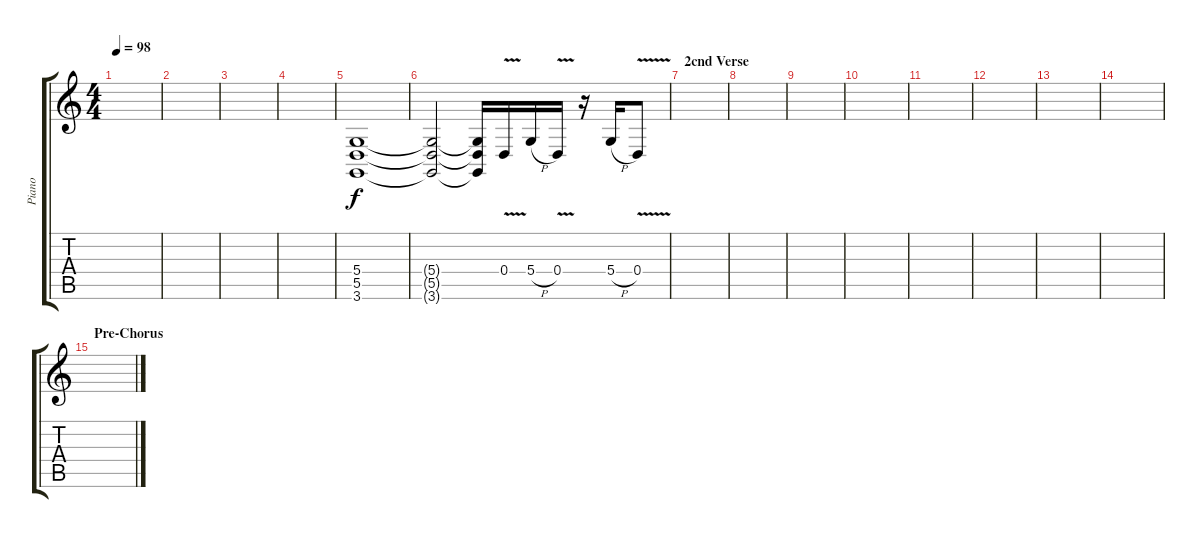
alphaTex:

\track ("Piano" "Piano") {instrument electricgrandpiano}
\staff {score tabs}
\tuning (E4 B3 G3 D3 A2 E2) {hide}
\ts (4 4)
\tempo 98
\clef g2
\ks c
|
|
|
|
(5.4 5.5 3.6).1 |
(5.4{t} 5.5{t} 3.6{t}).2 (5.4{t} 5.5{t} 3.6{t}).16 0.4{v}.16 5.4{h}.16 0.4{v}.16 r.16 5.4{h}.16 0.4{v}.8 |
\section ("" "2cnd Verse")
|
|
|
|
|
|
|
|
\section ("" "Pre-Chorus")
